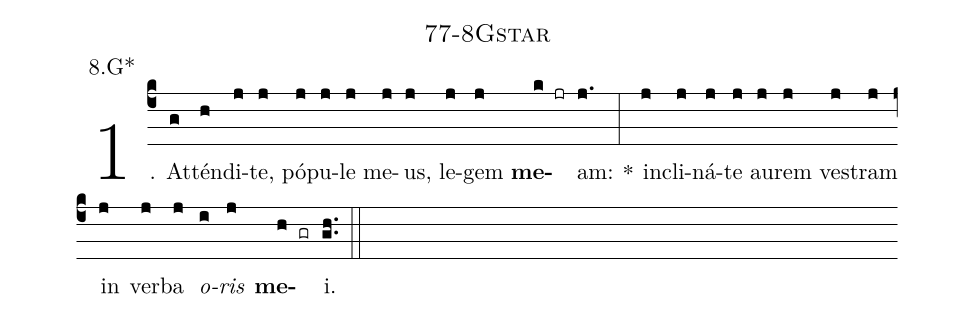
name: 77-8Gstar;
annotation: 8.G*;
%%
(c4)1. At(g)tén(h)di(j)te,(j) pó(j)pu(j)le(j) me(j)us,(j) le(j)gem(j) <b>me</b>(k jr)am:(j.) *(:) in(j)cli(j)ná(j)te(j) au(j)rem(j) ves(j)tram(j) in(j) ver(j)ba(j) <i>o</i>(i)<i>ris</i>(j) <b>me</b>(h gr)i.(gh..) (::)
